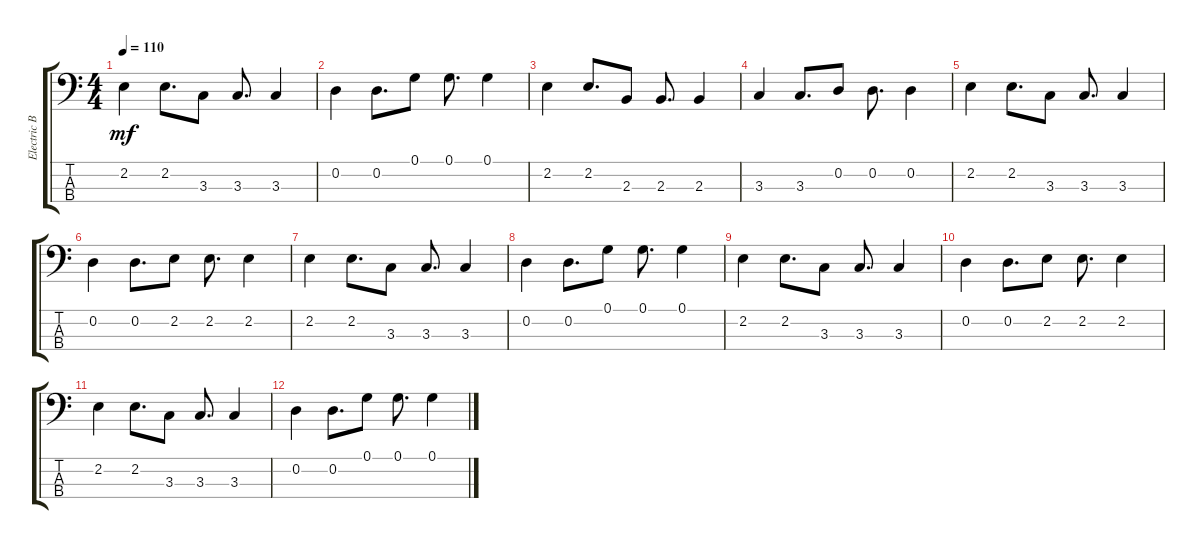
\track ("Electric Bass" "Electric B") {instrument electricbassfinger}
\staff {score tabs}
\tuning (G2 D2 A1 E1) {hide}
\ts (4 4)
\tempo 110
\clef f4
\ks c
2.2.4{dy mf} 2.2.8{d} 3.3.8 3.3.8{d} 3.3.4 |
0.2.4 0.2.8{d} 0.1.8 0.1.8{d} 0.1.4 |
2.2.4 2.2.8{d} 2.3.8 2.3.8{d} 2.3.4 |
3.3.4 3.3.8{d} 0.2.8 0.2.8{d} 0.2.4 |
2.2.4 2.2.8{d} 3.3.8 3.3.8{d} 3.3.4 |
0.2.4 0.2.8{d} 2.2.8 2.2.8{d} 2.2.4 |
2.2.4 2.2.8{d} 3.3.8 3.3.8{d} 3.3.4 |
0.2.4 0.2.8{d} 0.1.8 0.1.8{d} 0.1.4 |
2.2.4 2.2.8{d} 3.3.8 3.3.8{d} 3.3.4 |
0.2.4 0.2.8{d} 2.2.8 2.2.8{d} 2.2.4 |
2.2.4 2.2.8{d} 3.3.8 3.3.8{d} 3.3.4 |
0.2.4 0.2.8{d} 0.1.8 0.1.8{d} 0.1.4
